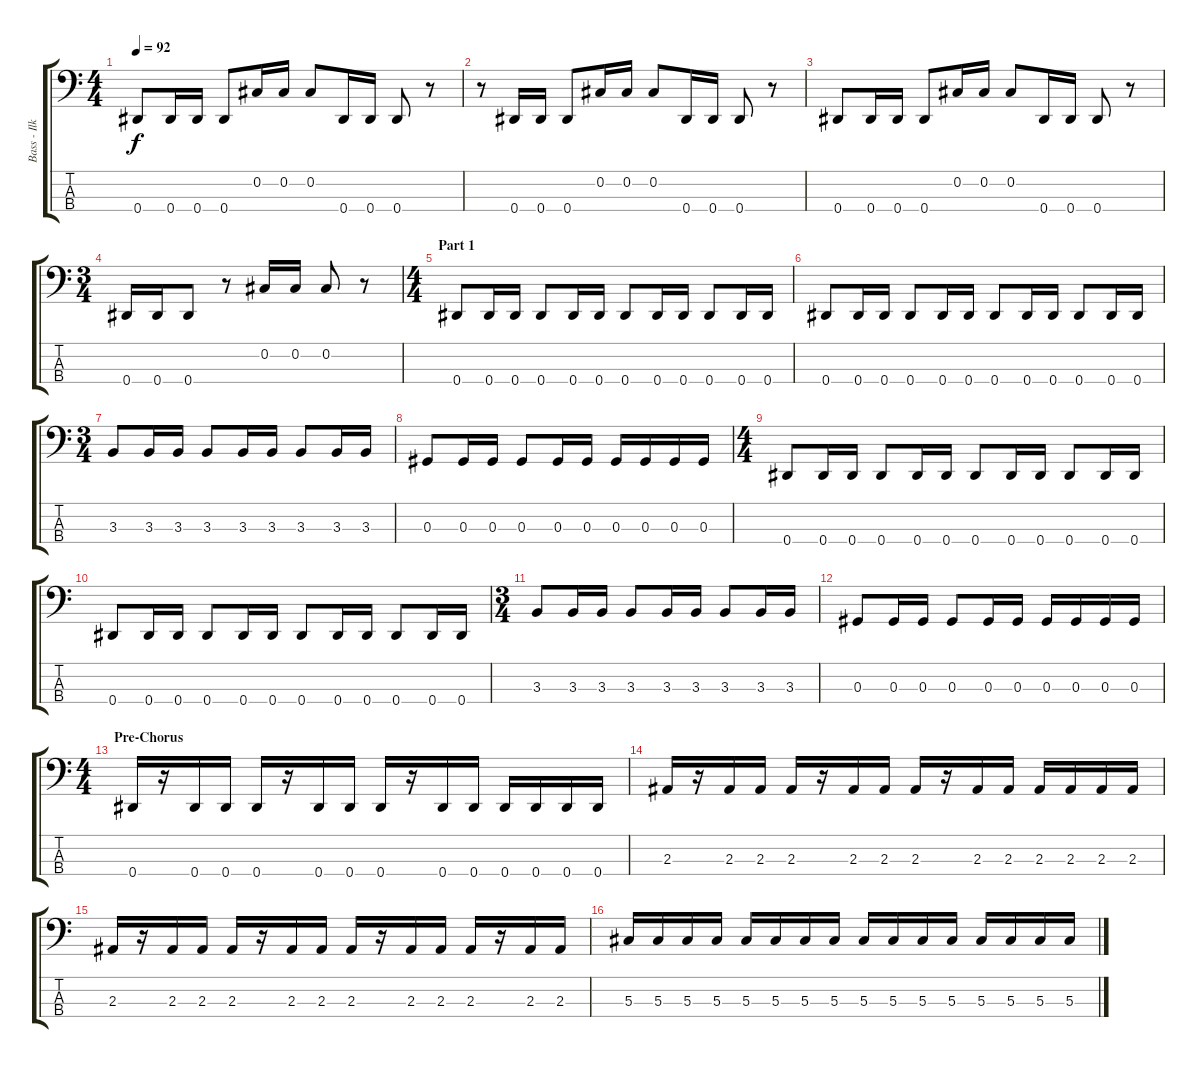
\track ("Bass - Ilker Erstin" "Bass - Ilk") {instrument electricbassfinger}
\staff {score tabs}
\tuning (Gb2 Db2 Ab1 Eb1) {hide}
\ts (4 4)
\tempo 92
\clef f4
\ks c
0.4.8{dy f} 0.4.16 0.4.16 0.4.8 0.2.16 0.2.16 0.2.8 0.4.16 0.4.16 0.4.8 r.8 |
r.8 0.4.16 0.4.16 0.4.8 0.2.16 0.2.16 0.2.8 0.4.16 0.4.16 0.4.8 r.8 |
0.4.8 0.4.16 0.4.16 0.4.8 0.2.16 0.2.16 0.2.8 0.4.16 0.4.16 0.4.8 r.8 |
\ts (3 4)
0.4.16 0.4.16 0.4.8 r.8 0.2.16 0.2.16 0.2.8 r.8 |
\ts (4 4)
\section ("" "Part 1")
0.4.8 0.4.16 0.4.16 0.4.8 0.4.16 0.4.16 0.4.8 0.4.16 0.4.16 0.4.8 0.4.16 0.4.16 |
0.4.8 0.4.16 0.4.16 0.4.8 0.4.16 0.4.16 0.4.8 0.4.16 0.4.16 0.4.8 0.4.16 0.4.16 |
\ts (3 4)
3.3.8 3.3.16 3.3.16 3.3.8 3.3.16 3.3.16 3.3.8 3.3.16 3.3.16 |
0.3.8 0.3.16 0.3.16 0.3.8 0.3.16 0.3.16 0.3.16 0.3.16 0.3.16 0.3.16 |
\ts (4 4)
0.4.8 0.4.16 0.4.16 0.4.8 0.4.16 0.4.16 0.4.8 0.4.16 0.4.16 0.4.8 0.4.16 0.4.16 |
0.4.8 0.4.16 0.4.16 0.4.8 0.4.16 0.4.16 0.4.8 0.4.16 0.4.16 0.4.8 0.4.16 0.4.16 |
\ts (3 4)
3.3.8 3.3.16 3.3.16 3.3.8 3.3.16 3.3.16 3.3.8 3.3.16 3.3.16 |
0.3.8 0.3.16 0.3.16 0.3.8 0.3.16 0.3.16 0.3.16 0.3.16 0.3.16 0.3.16 |
\ts (4 4)
\section ("" "Pre-Chorus")
0.4.16 r.16 0.4.16 0.4.16 0.4.16 r.16 0.4.16 0.4.16 0.4.16 r.16 0.4.16 0.4.16 0.4.16 0.4.16 0.4.16 0.4.16 |
2.3.16 r.16 2.3.16 2.3.16 2.3.16 r.16 2.3.16 2.3.16 2.3.16 r.16 2.3.16 2.3.16 2.3.16 2.3.16 2.3.16 2.3.16 |
2.3.16 r.16 2.3.16 2.3.16 2.3.16 r.16 2.3.16 2.3.16 2.3.16 r.16 2.3.16 2.3.16 2.3.16 r.16 2.3.16 2.3.16 |
5.3.16 5.3.16 5.3.16 5.3.16 5.3.16 5.3.16 5.3.16 5.3.16 5.3.16 5.3.16 5.3.16 5.3.16 5.3.16 5.3.16 5.3.16 5.3.16
